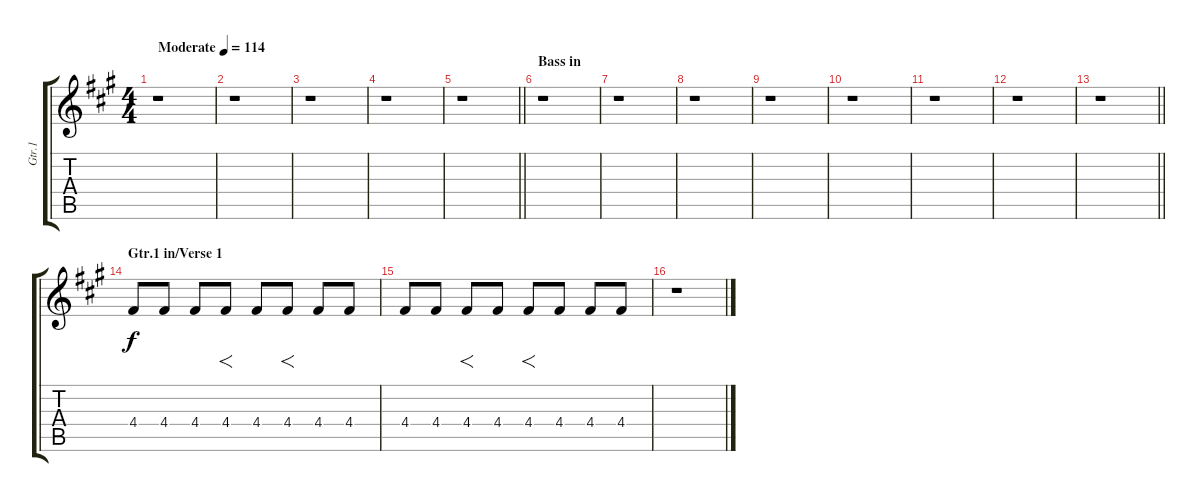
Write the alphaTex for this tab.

\track ("Gtr.1" "Gtr.1") {instrument electricguitarclean}
\staff {score tabs}
\tuning (E4 B3 G3 D3 A2 E2) {hide}
\ts (4 4)
\tempo (114 "Moderate")
\clef g2
\ks f#minor
r.1{dy f instrument electricguitarclean} |
r.1 |
r.1 |
r.1 |
\barLineRight lightlight
r.1 |
\section ("" "Bass in")
r.1 |
r.1 |
r.1 |
r.1 |
r.1 |
r.1 |
r.1 |
\barLineRight lightlight
r.1 |
\section ("" "Gtr.1 in/Verse 1")
4.4.8 4.4.8 4.4.8 4.4.8{f} 4.4.8 4.4.8{f} 4.4.8 4.4.8 |
4.4.8 4.4.8 4.4.8{f} 4.4.8 4.4.8{f} 4.4.8 4.4.8 4.4.8 |
r.1
